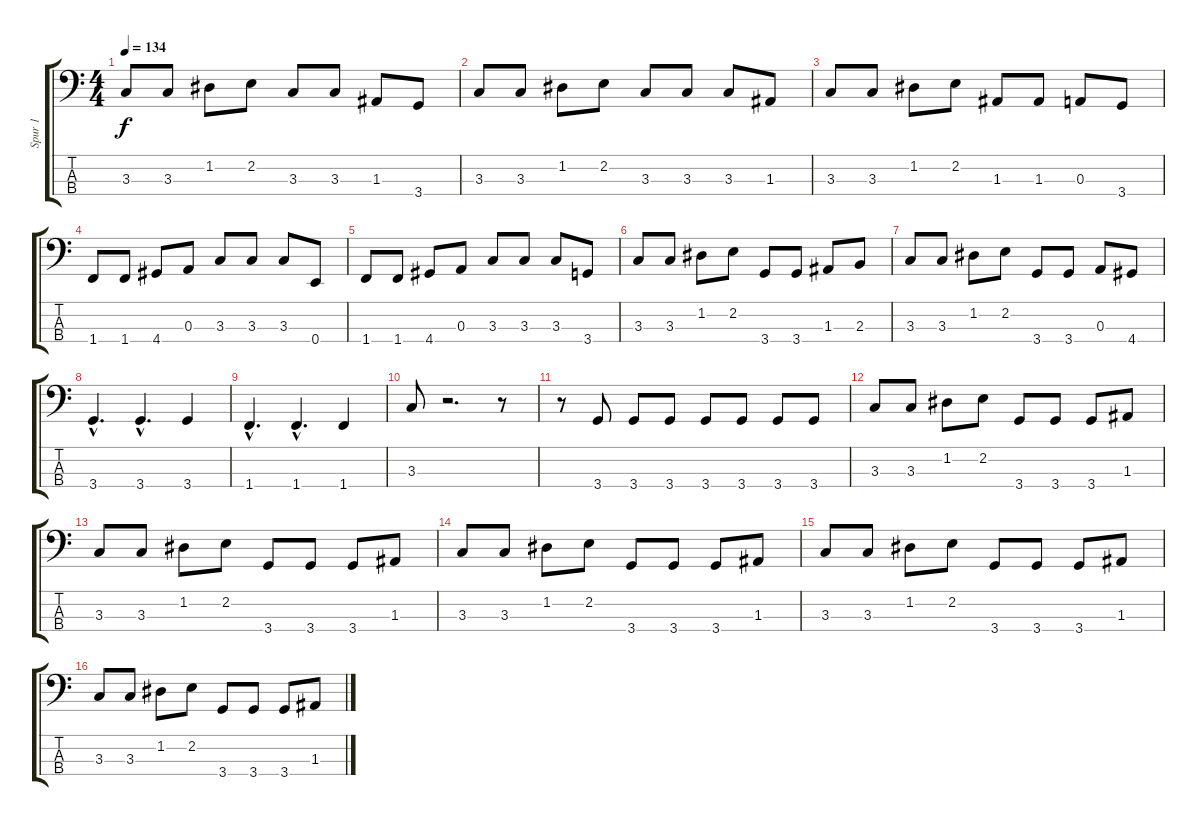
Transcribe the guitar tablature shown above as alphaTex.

\track ("Spur 1" "Spur 1") {instrument electricbassfinger}
\staff {score tabs}
\tuning (G2 D2 A1 E1) {hide}
\ts (4 4)
\tempo 134
\clef f4
\ks c
3.3.8{dy f} 3.3.8 1.2.8 2.2.8 3.3.8 3.3.8 1.3.8 3.4.8 |
3.3.8 3.3.8 1.2.8 2.2.8 3.3.8 3.3.8 3.3.8 1.3.8 |
3.3.8 3.3.8 1.2.8 2.2.8 1.3.8 1.3.8 0.3.8 3.4.8 |
1.4.8 1.4.8 4.4.8 0.3.8 3.3.8 3.3.8 3.3.8 0.4.8 |
1.4.8 1.4.8 4.4.8 0.3.8 3.3.8 3.3.8 3.3.8 3.4.8 |
3.3.8 3.3.8 1.2.8 2.2.8 3.4.8 3.4.8 1.3.8 2.3.8 |
3.3.8 3.3.8 1.2.8 2.2.8 3.4.8 3.4.8 0.3.8 4.4.8 |
3.4{hac}.4{d} 3.4{hac}.4{d} 3.4.4 |
1.4{hac}.4{d} 1.4{hac}.4{d} 1.4.4 |
3.3.8 r.2{d} r.8 |
r.8 3.4.8 3.4.8 3.4.8 3.4.8 3.4.8 3.4.8 3.4.8 |
3.3.8 3.3.8 1.2.8 2.2.8 3.4.8 3.4.8 3.4.8 1.3.8 |
3.3.8 3.3.8 1.2.8 2.2.8 3.4.8 3.4.8 3.4.8 1.3.8 |
3.3.8 3.3.8 1.2.8 2.2.8 3.4.8 3.4.8 3.4.8 1.3.8 |
3.3.8 3.3.8 1.2.8 2.2.8 3.4.8 3.4.8 3.4.8 1.3.8 |
3.3.8 3.3.8 1.2.8 2.2.8 3.4.8 3.4.8 3.4.8 1.3.8
